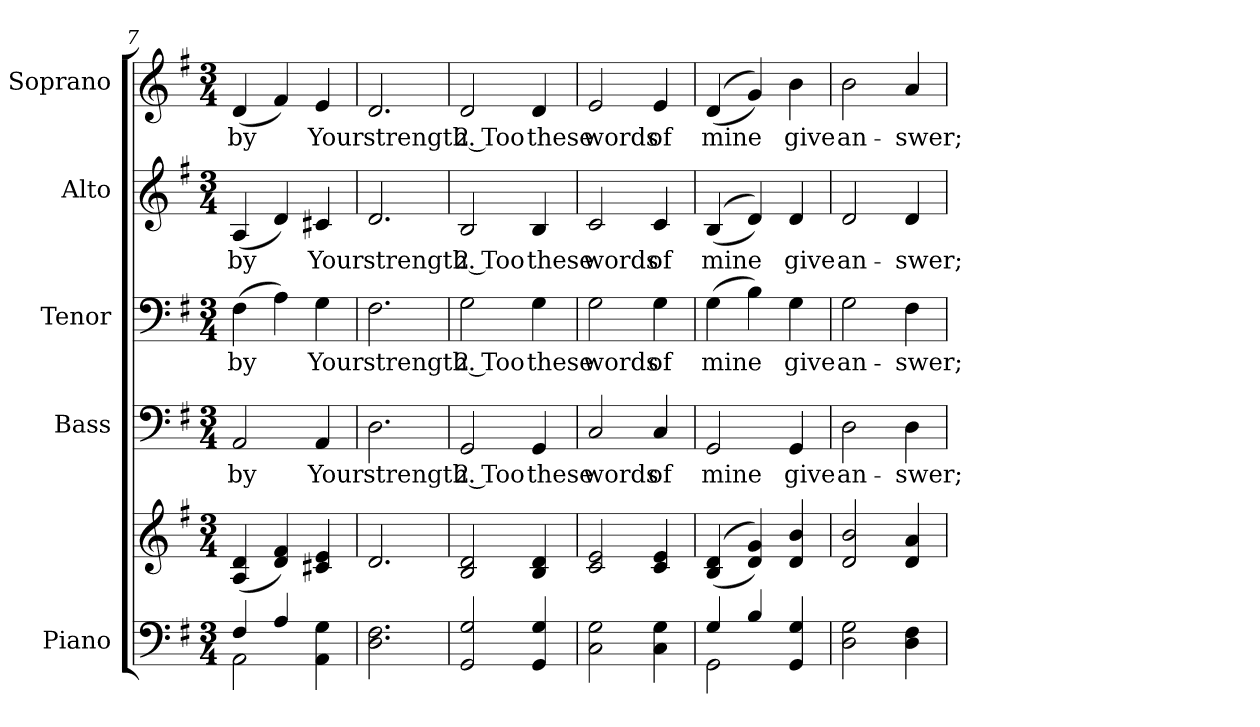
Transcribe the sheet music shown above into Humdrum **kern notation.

**kern	**kern	**kern	**text	**kern	**text	**kern	**text	**kern	**text
*part5	*part5	*part4	*part4	*part3	*part3	*part2	*part2	*part1	*part1
*staff6	*staff5	*staff4	*staff4	*staff3	*staff3	*staff2	*staff2	*staff1	*staff1
*I"Piano	*	*I"Bass	*	*I"Tenor	*	*I"Alto	*	*I"Soprano	*
*I'Pno.	*	*I'B.	*	*I'T.	*	*I'A.	*	*I'S.	*
*clefF4	*clefG2	*clefF4	*	*clefF4	*	*clefG2	*	*clefG2	*
*k[f#]	*k[f#]	*k[f#]	*	*k[f#]	*	*k[f#]	*	*k[f#]	*
*G:	*G:	*G:	*	*G:	*	*G:	*	*G:	*
*M3/4	*M3/4	*M3/4	*	*M3/4	*	*M3/4	*	*M3/4	*
=7	=7	=7	=7	=7	=7	=7	=7	=7	=7
*^	*	*	*	*	*	*	*	*	*
!	!	!	!	!LO:LY:b:color=#000000	!	!	!	!	!	!
!	!	!	!	!	!	!LO:LY:b:color=#000000	!	!	!	!
!	!	!	!	!	!	!	!	!LO:LY:b:color=#000000	!	!
!	!	!	!	!	!	!	!	!	!	!LO:LY:b:color=#000000
4F#i/	2AAi\	(4Ai/ 4di	2AAi/	by	(4F#i\	by	(4Ai/	by	(4di/	by
4Ai/	.	(4di/ 4f#i)	.	.	4Ai\)	.	4di/)	.	4f#i/)	.
!	!	!	!	!LO:LY:b:color=#000000	!	!	!	!	!	!
!	!	!	!	!	!	!LO:LY:b:color=#000000	!	!	!	!
!	!	!	!	!	!	!	!	!LO:LY:b:color=#000000	!	!
!	!	!	!	!	!	!	!	!	!	!LO:LY:b:color=#000000
4AAi\ 4Gi	4ryy	4c#Xi/ 4ei	4AAi/	Your	4Gi\	Your	4c#Xi/	Your	4ei/	Your
*v	*v	*	*	*	*	*	*	*	*	*
=8	=8	=8	=8	=8	=8	=8	=8	=8	=8
*^	*	*	*	*	*	*	*	*	*
!	!	!	!	!LO:LY:b:color=#000000	!	!	!	!	!	!
*v	*v	*	*	*	*	*	*	*	*	*
*^	*	*	*	*	*	*	*	*	*
!	!	!	!	!	!	!LO:LY:b:color=#000000	!	!	!	!
*v	*v	*	*	*	*	*	*	*	*	*
*^	*	*	*	*	*	*	*	*	*
!	!	!	!	!	!	!	!	!LO:LY:b:color=#000000	!	!
*v	*v	*	*	*	*	*	*	*	*	*
*^	*	*	*	*	*	*	*	*	*
!	!	!	!	!	!	!	!	!	!	!LO:LY:b:color=#000000
*v	*v	*	*	*	*	*	*	*	*	*
2.Di\ 2.F#i	2.di/	2.Di\	strength.	2.F#i\	strength.	2.di/	strength.	2.di/	strength.
!!LO:PB:g=z
=9	=9	=9	=9	=9	=9	=9	=9	=9	=9
!	!	!	!LO:LY:b:color=#000000	!	!	!	!	!	!
!	!	!	!	!	!LO:LY:b:color=#000000	!	!	!	!
!	!	!	!	!	!	!	!LO:LY:b:color=#000000	!	!
!	!	!	!	!	!	!	!	!	!LO:LY:b:color=#000000
2GGi/ 2Gi	2Bi/ 2di	2GGi/	2 Too	2Gi\	2 Too	2Bi/	2 Too	2di/	2 Too
!	!	!	!LO:LY:b:color=#000000	!	!	!	!	!	!
!	!	!	!	!	!LO:LY:b:color=#000000	!	!	!	!
!	!	!	!	!	!	!	!LO:LY:b:color=#000000	!	!
!	!	!	!	!	!	!	!	!	!LO:LY:b:color=#000000
4GGi/ 4Gi	4Bi/ 4di	4GGi/	these	4Gi\	these	4Bi/	these	4di/	these
=10	=10	=10	=10	=10	=10	=10	=10	=10	=10
!	!	!	!LO:LY:b:color=#000000	!	!	!	!	!	!
!	!	!	!	!	!LO:LY:b:color=#000000	!	!	!	!
!	!	!	!	!	!	!	!LO:LY:b:color=#000000	!	!
!	!	!	!	!	!	!	!	!	!LO:LY:b:color=#000000
2Ci\ 2Gi	2ci/ 2ei	2Ci/	words	2Gi\	words	2ci/	words	2ei/	words
!	!	!	!LO:LY:b:color=#000000	!	!	!	!	!	!
!	!	!	!	!	!LO:LY:b:color=#000000	!	!	!	!
!	!	!	!	!	!	!	!LO:LY:b:color=#000000	!	!
!	!	!	!	!	!	!	!	!	!LO:LY:b:color=#000000
4Ci\ 4Gi	4ci/ 4ei	4Ci/	of	4Gi\	of	4ci/	of	4ei/	of
=11	=11	=11	=11	=11	=11	=11	=11	=11	=11
*^	*	*	*	*	*	*	*	*	*
!	!	!	!	!LO:LY:b:color=#000000	!	!	!	!	!	!
!	!	!	!	!	!	!LO:LY:b:color=#000000	!	!	!	!
!	!	!	!	!	!	!	!	!LO:LY:b:color=#000000	!	!
!	!	!	!	!	!	!	!	!	!	!LO:LY:b:color=#000000
4Gi/	2GGi\	((4Bi/ 4di	2GGi/	mine	(4Gi\	mine	((4Bi/	mine	((4di/	mine
4Bi/	.	4di/ 4gi))	.	.	4Bi\)	.	4di/))	.	4gi/))	.
!	!	!	!	!LO:LY:b:color=#000000	!	!	!	!	!	!
!	!	!	!	!	!	!LO:LY:b:color=#000000	!	!	!	!
!	!	!	!	!	!	!	!	!LO:LY:b:color=#000000	!	!
!	!	!	!	!	!	!	!	!	!	!LO:LY:b:color=#000000
4GGi/ 4Gi	4ryy	4di/ 4bi	4GGi/	give	4Gi\	give	4di/	give	4bi\	give
*v	*v	*	*	*	*	*	*	*	*	*
=12	=12	=12	=12	=12	=12	=12	=12	=12	=12
*^	*	*	*	*	*	*	*	*	*
!	!	!	!	!LO:LY:b:color=#000000	!	!	!	!	!	!
*v	*v	*	*	*	*	*	*	*	*	*
*^	*	*	*	*	*	*	*	*	*
!	!	!	!	!	!	!LO:LY:b:color=#000000	!	!	!	!
*v	*v	*	*	*	*	*	*	*	*	*
*^	*	*	*	*	*	*	*	*	*
!	!	!	!	!	!	!	!	!LO:LY:b:color=#000000	!	!
*v	*v	*	*	*	*	*	*	*	*	*
*^	*	*	*	*	*	*	*	*	*
!	!	!	!	!	!	!	!	!	!	!LO:LY:b:color=#000000
*v	*v	*	*	*	*	*	*	*	*	*
2Di\ 2Gi	2di/ 2bi	2Di\	an-	2Gi\	an-	2di/	an-	2bi\	an-
!	!	!	!LO:LY:b:color=#000000	!	!	!	!	!	!
!	!	!	!	!	!LO:LY:b:color=#000000	!	!	!	!
!	!	!	!	!	!	!	!LO:LY:b:color=#000000	!	!
!	!	!	!	!	!	!	!	!	!LO:LY:b:color=#000000
4Di\ 4F#i	4di/ 4ai	4Di\	-swer;	4F#i\	-swer;	4di/	-swer;	4ai/	-swer;
=	=	=	=	=	=	=	=	=	=
*-	*-	*-	*-	*-	*-	*-	*-	*-	*-
